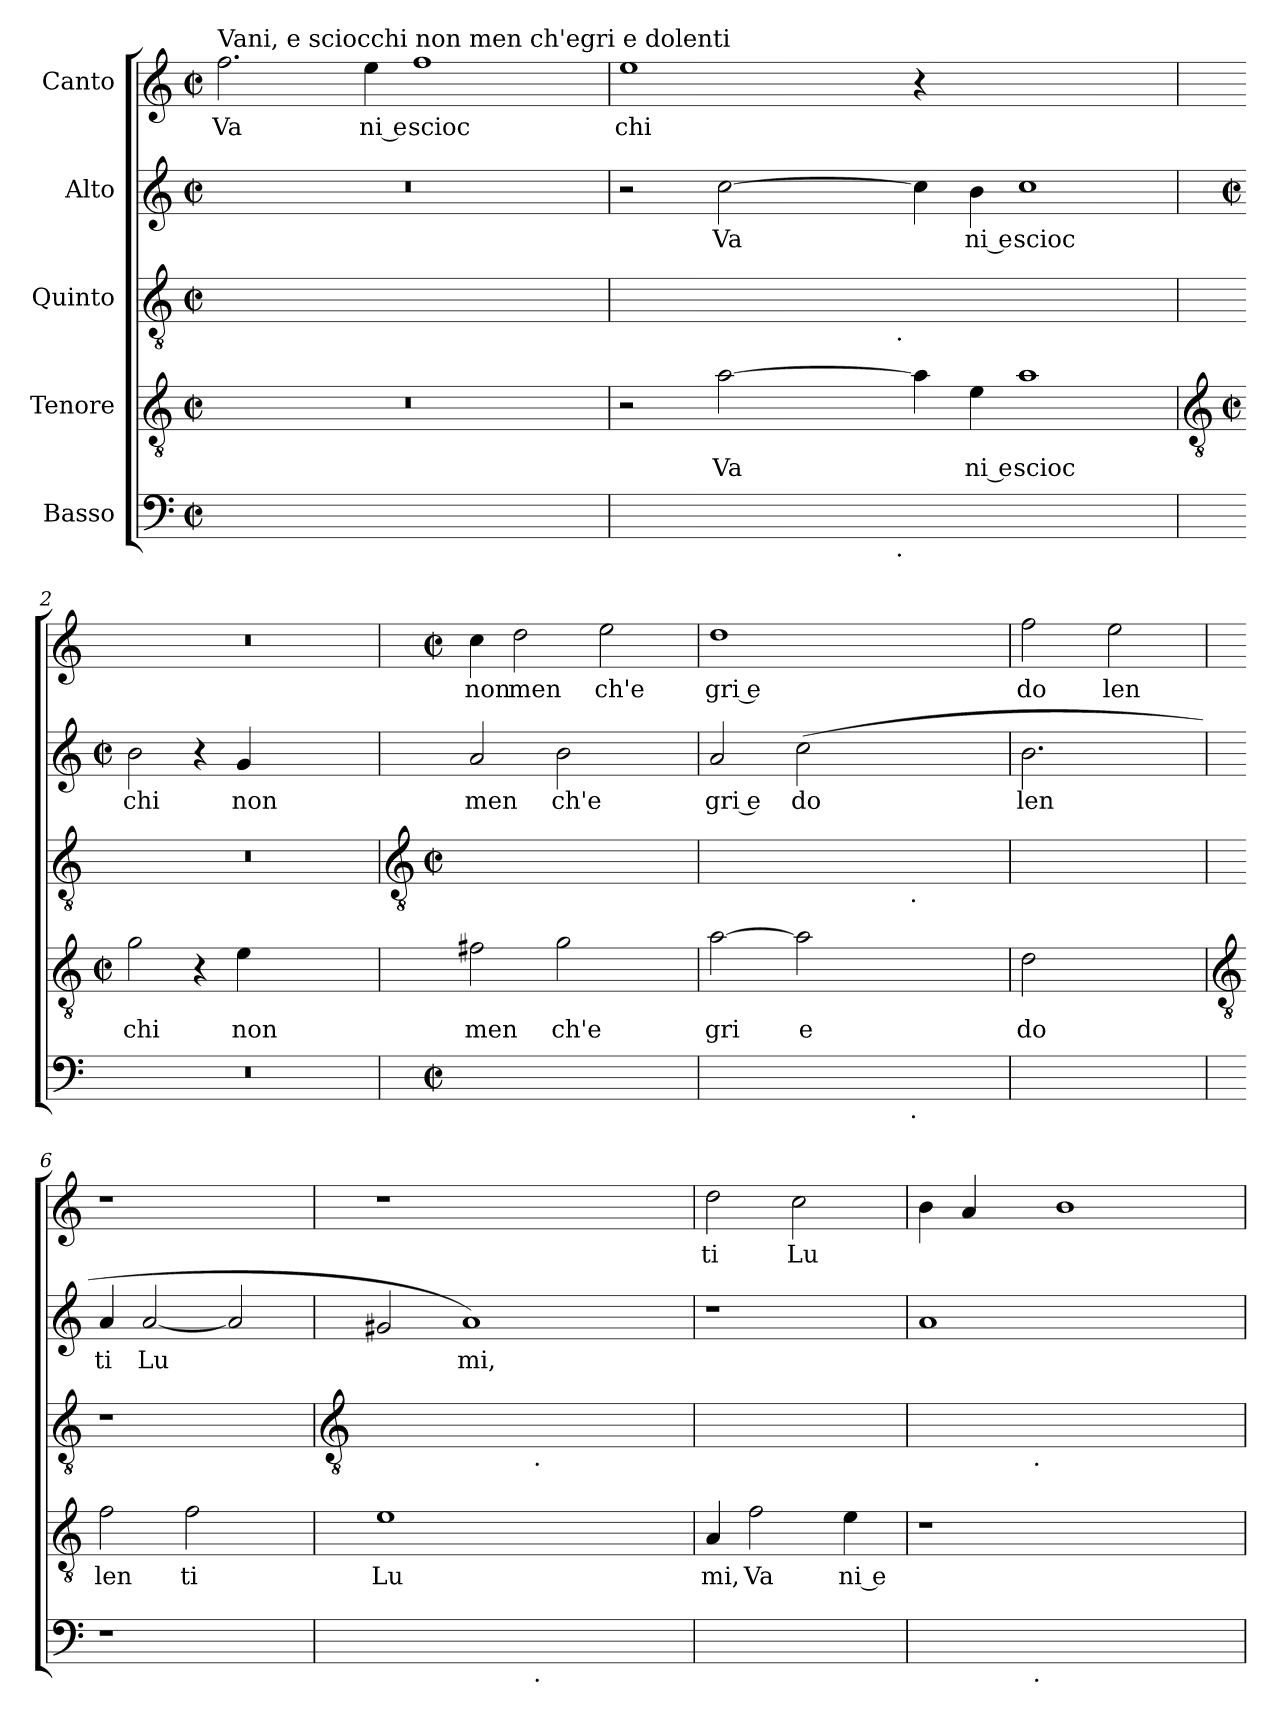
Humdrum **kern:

**kern	**kern	**text	**kern	**kern	**text	**kern	**text
*part5	*part4	*part4	*part3	*part2	*part2	*part1	*part1
*staff5	*staff4	*staff4	*staff3	*staff2	*staff2	*staff1	*staff1
*I"Basso	*I"Tenore	*	*I"Quinto	*I"Alto	*	*I"Canto	*
*clefF4	*clefGv2	*	*clefGv2	*clefG2	*	*clefG2	*
*k[]	*k[]	*	*k[]	*k[]	*	*k[]	*
*C:	*C:	*	*C:	*C:	*	*C:	*
*M4/2	*M4/2	*	*M4/2	*M4/2	*	*M4/2	*
*met(c|)	*met(c|)	*	*met(c|)	*met(c|)	*	*met(c|)	*
=1	=1	=1	=1	=1	=1	=1	=1
!	!	!	!	!	!	!LO:TX:a:t=Vani, e sciocchi non men ch'egri e dolenti	!
!	!	!	!	!	!	!	!LO:LY:b
4ryy	0r	.	4ryy	0r	.	2.ff\	Va
4ryy	.	.	4ryy	.	.	.	.
4ryy	.	.	4ryy	.	.	.	.
!	!	!	!	!	!	!	!LO:LY:b
4ryy	.	.	4ryy	.	.	4ee\	ni e
!	!	!	!	!	!	!	!LO:LY:b
4ryy	.	.	4ryy	.	.	1ff	scioc
4ryy	.	.	4ryy	.	.	.	.
4ryy	.	.	4ryy	.	.	.	.
4ryy	.	.	4ryy	.	.	.	.
=2	=2	=2	=2	=2	=2	=2	=2
!	!	!	!	!	!	!	!LO:LY:b
4ryy	2r	.	4ryy	2r	.	1ee	chi
4ryy	.	.	4ryy	.	.	.	.
!	!	!LO:LY:b	!	!	!LO:LY:b	!	!
4ryy	[2a\	Va	4ryy	[2cc\	Va	.	.
64ryy	.	.	64ryy	.	.	.	.
64ryy	.	.	64ryy	.	.	.	.
64ryy	.	.	64ryy	.	.	.	.
64ryy	.	.	64ryy	.	.	.	.
64ryy	.	.	64ryy	.	.	.	.
64ryy	.	.	64ryy	.	.	.	.
64ryy	.	.	64ryy	.	.	.	.
64ryy	.	.	64ryy	.	.	.	.
64ryy	.	.	64ryy	.	.	.	.
64ryy	.	.	64ryy	.	.	.	.
64ryy	.	.	64ryy	.	.	.	.
64ryy	.	.	64ryy	.	.	.	.
64ryy	.	.	64ryy	.	.	.	.
64ryy	.	.	64ryy	.	.	.	.
!	!	!	!LO:TX:b:t=.	!	!	!	!
!LO:TX:b:t=.	!	!	!	!	!	!	!
64ryy	.	.	64ryy	.	.	.	.
4ryy	.	.	4ryy	.	.	.	.
.	4a\]	.	.	4cc\]	.	4r	.
1ryy	.	.	1ryy	.	.	.	.
!	!	!LO:LY:b	!	!	!LO:LY:b	!	!
.	4e\	ni e	.	4b\	ni e	1ryy	.
!	!	!LO:LY:b	!	!	!LO:LY:b	!	!
.	1a	scioc	.	1cc	scioc	.	.
4ryy	.	.	4ryy	.	.	.	.
.	.	.	.	.	.	4ryy	.
64ryy	.	.	64ryy	.	.	.	.
!!LO:LB:g=z
=2A	=2A	=2A	=2A	=2A	=2A	=2A	=2A
*	*clefGv2	*	*	*	*	*	*
*	*M2/2	*	*	*M2/2	*	*	*
*	*met(c|)	*	*	*met(c|)	*	*	*
!	!	!LO:LY:b	!	!	!LO:LY:b	!	!
0r	2g\	chi	0r	2b\	chi	0r	.
.	4r	.	.	4r	.	.	.
!	!	!LO:LY:b	!	!	!LO:LY:b	!	!
.	4e\	non	.	4g/	non	.	.
.	1ryy	.	.	1ryy	.	.	.
!!LO:LB:g=z
=3	=3	=3	=3	=3	=3	=3	=3
*	*	*	*clefGv2	*	*	*	*
*M2/2	*	*	*M2/2	*	*	*M2/2	*
*met(c|)	*	*	*met(c|)	*	*	*met(c|)	*
!	!	!LO:LY:b	!	!	!LO:LY:b	!	!LO:LY:b
4ryy	2f#X\	men	4ryy	2a/	men	4cc\	non
!	!	!	!	!	!	!	!LO:LY:b
4ryy	.	.	4ryy	.	.	2dd\	men
!	!	!LO:LY:b	!	!	!LO:LY:b	!	!
4ryy	2g\	ch'e	4ryy	2b\	ch'e	.	.
!	!	!	!	!	!	!	!LO:LY:b
64ryy	.	.	64ryy	.	.	2ee\	ch'e
4ryy	.	.	4ryy	.	.	.	.
.	4ryy	.	.	4ryy	.	.	.
8...ryy	.	.	8...ryy	.	.	.	.
=4A	=4A	=4A	=4A	=4A	=4A	=4A	=4A
!	!	!LO:LY:b	!	!	!LO:LY:b	!	!LO:LY:b
4ryy	[2a\	gri	4ryy	2a/	gri e	1dd	gri e
4ryy	.	.	4ryy	.	.	.	.
!	!	!LO:LY:b	!	!	!LO:LY:b	!	!
64ryy	2a\]	e	64ryy	(<2cc\	do	.	.
64ryy	.	.	64ryy	.	.	.	.
64ryy	.	.	64ryy	.	.	.	.
64ryy	.	.	64ryy	.	.	.	.
64ryy	.	.	64ryy	.	.	.	.
64ryy	.	.	64ryy	.	.	.	.
64ryy	.	.	64ryy	.	.	.	.
64ryy	.	.	64ryy	.	.	.	.
64ryy	.	.	64ryy	.	.	.	.
64ryy	.	.	64ryy	.	.	.	.
64ryy	.	.	64ryy	.	.	.	.
64ryy	.	.	64ryy	.	.	.	.
64ryy	.	.	64ryy	.	.	.	.
64ryy	.	.	64ryy	.	.	.	.
!	!	!	!LO:TX:b:t=.	!	!	!	!
!LO:TX:b:t=.	!	!	!	!	!	!	!
64ryy	.	.	64ryy	.	.	.	.
4ryy	.	.	4ryy	.	.	.	.
4ryy	.	.	4ryy	.	.	.	.
.	8...ryy	.	.	8...ryy	.	8...ryy	.
=5A	=5A	=5A	=5A	=5A	=5A	=5A	=5A
!	!	!LO:LY:b	!	!	!LO:LY:b	!	!LO:LY:b
4ryy	2d\	do	4ryy	2.b\	len	2ff\	do
4ryy	.	.	4ryy	.	.	.	.
!	!	!	!	!	!	!	!LO:LY:b
64ryy	2ryy	.	64ryy	.	.	2ee\	len
4ryy	.	.	4ryy	.	.	.	.
.	.	.	.	4ryy	.	.	.
8...ryy	.	.	8...ryy	.	.	.	.
!!LO:LB:g=z
=6A	=6A	=6A	=6A	=6A	=6A	=6A	=6A
*	*clefGv2	*	*	*	*	*	*
!	!	!LO:LY:b	!	!	!LO:LY:b	!	!
1r	2f\	len	1r	4a/	ti	1r	.
!	!	!	!	!	!LO:LY:b	!	!
.	.	.	.	[2a/	Lu	.	.
!	!	!LO:LY:b	!	!	!	!	!
.	2f\	ti	.	.	.	.	.
.	.	.	.	2a/]	.	.	.
4ryy	4ryy	.	4ryy	.	.	4ryy	.
!!LO:LB:g=z
=7	=7	=7	=7	=7	=7	=7	=7
*	*	*	*clefGv2	*	*	*	*
!	!	!LO:LY:b	!	!	!	!	!
4ryy	1e	Lu	4ryy	2g#X/	.	1r	.
4ryy	.	.	4ryy	.	.	.	.
!	!	!	!	!	!LO:LY:b	!	!
32ryy	.	.	32ryy	1a)	mi,	.	.
32ryy	.	.	32ryy	.	.	.	.
32ryy	.	.	32ryy	.	.	.	.
32ryy	.	.	32ryy	.	.	.	.
32ryy	.	.	32ryy	.	.	.	.
32ryy	.	.	32ryy	.	.	.	.
!	!	!	!LO:TX:b:t=.	!	!	!	!
!LO:TX:b:t=.	!	!	!	!	!	!	!
32ryy	.	.	32ryy	.	.	.	.
4ryy	.	.	4ryy	.	.	.	.
4ryy	.	.	4ryy	.	.	.	.
.	2ryy	.	.	.	.	2ryy	.
4ryy	.	.	4ryy	.	.	.	.
32ryy	.	.	32ryy	.	.	.	.
!!LO:LB:g=z
=8	=8	=8	=8	=8	=8	=8	=8
!	!	!LO:LY:b	!	!	!	!	!LO:LY:b
4ryy	4A/	mi,	4ryy	1r	.	2dd\	ti
!	!	!LO:LY:b	!	!	!	!	!
4ryy	2f\	Va	4ryy	.	.	.	.
!	!	!	!	!	!	!	!LO:LY:b
32ryy	.	.	32ryy	.	.	2cc\	Lu
4ryy	.	.	4ryy	.	.	.	.
!	!	!LO:LY:b	!	!	!	!	!
.	4e\	ni e	.	.	.	.	.
4ryy	.	.	4ryy	.	.	.	.
.	32ryy	.	.	32ryy	.	32ryy	.
!!LO:LB:g=z
=8A	=8A	=8A	=8A	=8A	=8A	=8A	=8A
4ryy	1r	.	4ryy	1a	.	4b\	.
32ryy	.	.	32ryy	.	.	4a/	.
32ryy	.	.	32ryy	.	.	.	.
32ryy	.	.	32ryy	.	.	.	.
32ryy	.	.	32ryy	.	.	.	.
32ryy	.	.	32ryy	.	.	.	.
32ryy	.	.	32ryy	.	.	.	.
!	!	!	!LO:TX:b:t=.	!	!	!	!
!LO:TX:b:t=.	!	!	!	!	!	!	!
32ryy	.	.	32ryy	.	.	.	.
4ryy	.	.	4ryy	.	.	.	.
.	.	.	.	.	.	1b	.
4ryy	.	.	4ryy	.	.	.	.
4ryy	.	.	4ryy	.	.	.	.
.	2ryy	.	.	2ryy	.	.	.
4ryy	.	.	4ryy	.	.	.	.
32ryy	.	.	32ryy	.	.	.	.
=	=	=	=	=	=	=	=
*-	*-	*-	*-	*-	*-	*-	*-
